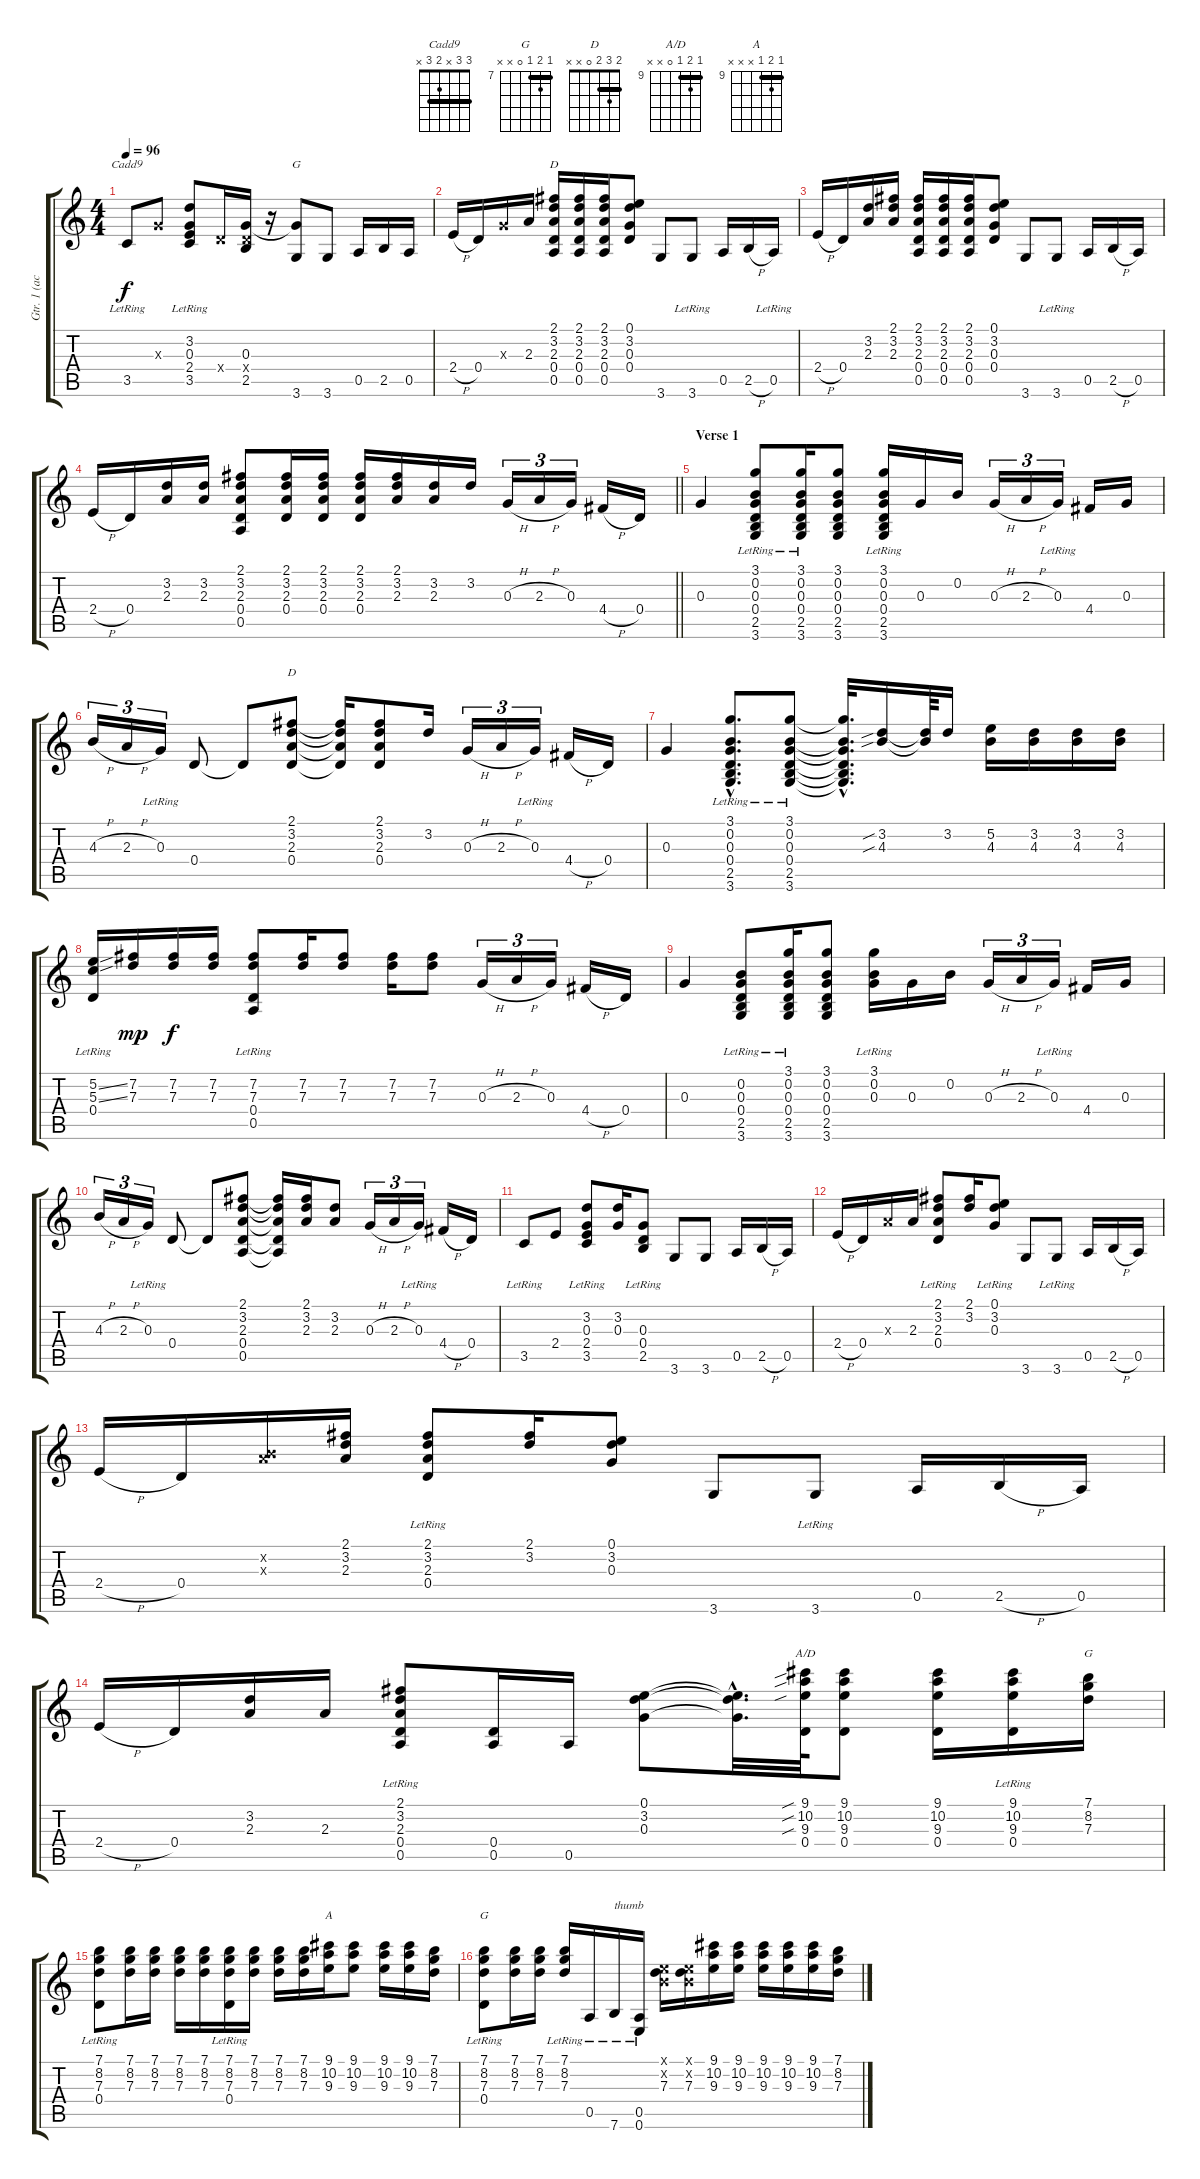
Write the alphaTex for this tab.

\track ("Gtr. 1 (acous.)" "Gtr. 1 (ac") {instrument acousticguitarsteel}
\staff {score tabs}
\tuning (E4 B3 G3 D3 A2 E2) {hide}
\chord ("Cadd9" 3 3 x 2 3 x) {barre 3}
\chord ("G" 3 0 0 0 2 3)
\chord ("D" 2 3 2 0 0 x) {barre 2}
\chord ("D" 2 3 2 0 x x) {barre 2}
\chord ("A/D" 9 10 9 0 x x) {firstfret 9 barre 9}
\chord ("G" 7 8 7 x x x) {firstfret 7 barre 7}
\chord ("A" 9 10 9 x x x) {firstfret 9 barre 9}
\chord ("G" 7 8 7 0 x x) {firstfret 7 barre 7}
\ts (4 4)
\tempo 96
\clef g2
\ks c
3.5{lr}.8{ch "Cadd9" dy f} 0.3{x}.8 (3.2{lr} 0.3{lr} 2.4 3.5{lr}).8 0.4{x}.16 (0.3 0.4{x} 2.5).16 r.16 (0.3{t} 3.6).8{ch "G"} 3.6.8 0.5.16 2.5.16 0.5.16 |
2.4{h}.16 0.4.16 0.3{x}.16 2.3.16 (2.1 3.2 2.3 0.4 0.5).16{ch "D"} (2.1 3.2 2.3 0.4 0.5).16 (2.1 3.2 2.3 0.4 0.5).16 (0.1 3.2 0.3 0.4).8 3.6.8 3.6{lr}.8 0.5.16 2.5{h}.16 0.5{lr}.16 |
2.4{h}.16 0.4.16 (3.2 2.3).16 (2.1 3.2 2.3).16 (2.1 3.2 2.3 0.4 0.5).16 (2.1 3.2 2.3 0.4 0.5).16 (2.1 3.2 2.3 0.4 0.5).16 (0.1 3.2 0.3 0.4).8 3.6.8 3.6{lr}.8 0.5.16 2.5{h}.16 0.5.16 |
\barLineRight lightlight
2.4{h}.16 0.4.16 (3.2 2.3).16 (3.2 2.3).16 (2.1 3.2 2.3 0.4 0.5).8 (2.1 3.2 2.3 0.4).16 (2.1 3.2 2.3 0.4).16 (2.1 3.2 2.3 0.4).16 (2.1 3.2 2.3).16 (3.2 2.3).16 3.2.16 0.3{h}.16{tu (3 2)} 2.3{h}.16{tu (3 2)} 0.3.16{tu (3 2)} 4.4{h}.16 0.4.16 |
\section ("" "Verse 1")
0.3.4 (3.1 0.2{lr} 0.3{lr} 0.4{lr} 2.5{lr} 3.6{lr}).8 (3.1{lr} 0.2{lr} 0.3{lr} 0.4 2.5 3.6).16 (3.1 0.2 0.3 0.4 2.5 3.6).8 (3.1 0.2 0.3{lr} 0.4 2.5 3.6).16 0.3.16 0.2.16 0.3{h}.16{tu (3 2)} 2.3{h}.16{tu (3 2)} 0.3{lr}.16{tu (3 2)} 4.4.16 0.3.16 |
4.3{h}.16{tu (3 2)} 2.3{h}.16{tu (3 2)} 0.3{lr}.16{tu (3 2)} 0.4.8 0.4{t}.8 (2.1 3.2 2.3 0.4).8{ch "D"} (2.1{t} 3.2{t} 2.3{t} 0.4{t}).16 (2.1 3.2 2.3 0.4).8 3.2.16 0.3{h}.16{tu (3 2)} 2.3{h}.16{tu (3 2)} 0.3{lr}.16{tu (3 2)} 4.4{h}.16 0.4.16 |
0.3.4 (3.1{hac lr} 0.2{hac lr} 0.3{hac lr} 0.4{hac lr} 2.5{hac lr} 3.6{hac lr}).8{d} (3.1{lr} 0.2{lr} 0.3{lr} 0.4 2.5 3.6).8 (3.1{hac t} 0.2{hac t} 0.3{hac t} 0.4{hac t} 2.5{hac t} 3.6{hac t}).32{d} (3.2{sib} 4.3{sib}).16 (3.2{t} 4.3{t}).64 3.2.16 (5.2 4.3).16 (3.2 4.3).16 (3.2 4.3).16 (3.2 4.3).16 |
(5.2{ss} 5.3{ss} 0.4{lr}).16 (7.2 7.3).16{dy mp} (7.2 7.3).16{dy f} (7.2 7.3).16 (7.2 7.3 0.4{lr} 0.5{lr}).8 (7.2 7.3).16 (7.2 7.3).8 (7.2 7.3).16 (7.2 7.3).8 0.3{h}.16{tu (3 2)} 2.3{h}.16{tu (3 2)} 0.3.16{tu (3 2)} 4.4{h}.16 0.4.16 |
0.3.4 (0.2{lr} 0.3{lr} 0.4{lr} 2.5{lr} 3.6{lr}).8 (3.1{lr} 0.2{lr} 0.3{lr} 0.4 2.5 3.6).16 (3.1 0.2 0.3 0.4 2.5 3.6).8 (3.1 0.2 0.3{lr}).16 0.3.16 0.2.16 0.3{h}.16{tu (3 2)} 2.3{h}.16{tu (3 2)} 0.3{lr}.16{tu (3 2)} 4.4.16 0.3.16 |
4.3{h}.16{tu (3 2)} 2.3{h}.16{tu (3 2)} 0.3{lr}.16{tu (3 2)} 0.4.8 0.4{t}.8 (2.1 3.2 2.3 0.4 0.5).8 (2.1{t} 3.2{t} 2.3{t} 0.4{t} 0.5{t}).16 (2.1 3.2 2.3).16 (3.2 2.3).8 0.3{h}.16{tu (3 2)} 2.3{h}.16{tu (3 2)} 0.3{lr}.16{tu (3 2)} 4.4{h}.16 0.4.16 |
3.5{lr}.8 2.4.8 (3.2{lr} 0.3{lr} 2.4{lr} 3.5{lr}).8 (3.2 0.3).16 (0.3{lr} 0.4{lr} 2.5{lr}).8 3.6.8 3.6.8 0.5.16 2.5{h}.16 0.5.16 |
2.4{h}.16 0.4.16 2.3{x}.16 2.3.16 (2.1 3.2 2.3 0.4{lr}).8 (2.1 3.2).16 (0.1 3.2 0.3{lr}).8 3.6.8 3.6{lr}.8 0.5.16 2.5{h}.16 0.5.16 |
2.4{h}.16 0.4.16 (0.2{x} 2.3{x}).16 (2.1 3.2 2.3).16 (2.1 3.2 2.3 0.4{lr}).8 (2.1 3.2).16 (0.1 3.2 0.3).8 3.6.8 3.6{lr}.8 0.5.16 2.5{h}.16 0.5.16 |
2.4{h}.16 0.4.16 (3.2 2.3).16 2.3.16 (2.1 3.2 2.3 0.4{lr} 0.5{lr}).8 (0.4 0.5).16 0.5.16 (0.1 3.2 0.3).8 (0.1{hac t} 3.2{hac t} 0.3{hac t}).32{d} (9.1{sib} 10.2{sib} 9.3{sib} 0.4).64{ch "A/D"} (9.1 10.2 9.3 0.4).8 (9.1 10.2 9.3 0.4).16 (9.1 10.2 9.3 0.4{lr}).16 (7.1 8.2 7.3).16{ch "G"} |
(7.1 8.2 7.3 0.4{lr}).8 (7.1 8.2 7.3).16 (7.1 8.2 7.3).16 (7.1 8.2 7.3).16 (7.1 8.2 7.3).16 (7.1 8.2 7.3 0.4{lr}).16 (7.1 8.2 7.3).16 (7.1 8.2 7.3).16 (7.1 8.2 7.3).16 (9.1 10.2 9.3).16{ch "A"} (9.1 10.2 9.3).8 (9.1 10.2 9.3).16 (9.1 10.2 9.3).16 (7.1 8.2 7.3).16 |
(7.1 8.2 7.3 0.4{lr}).8{ch "G"} (7.1 8.2 7.3).16 (7.1 8.2 7.3).16 (7.1{lr} 8.2{lr} 7.3{lr}).16 0.5{lr}.16 7.6{lr}.16{txt "thumb"} (0.5{lr} 0.6{lr}).16 (0.1{x} 0.2{x} 7.3).16 (0.1{x} 0.2{x} 7.3).16 (9.1 10.2 9.3).16 (9.1 10.2 9.3).16 (9.1 10.2 9.3).16 (9.1 10.2 9.3).16 (9.1 10.2 9.3).16 (7.1 8.2 7.3).16
